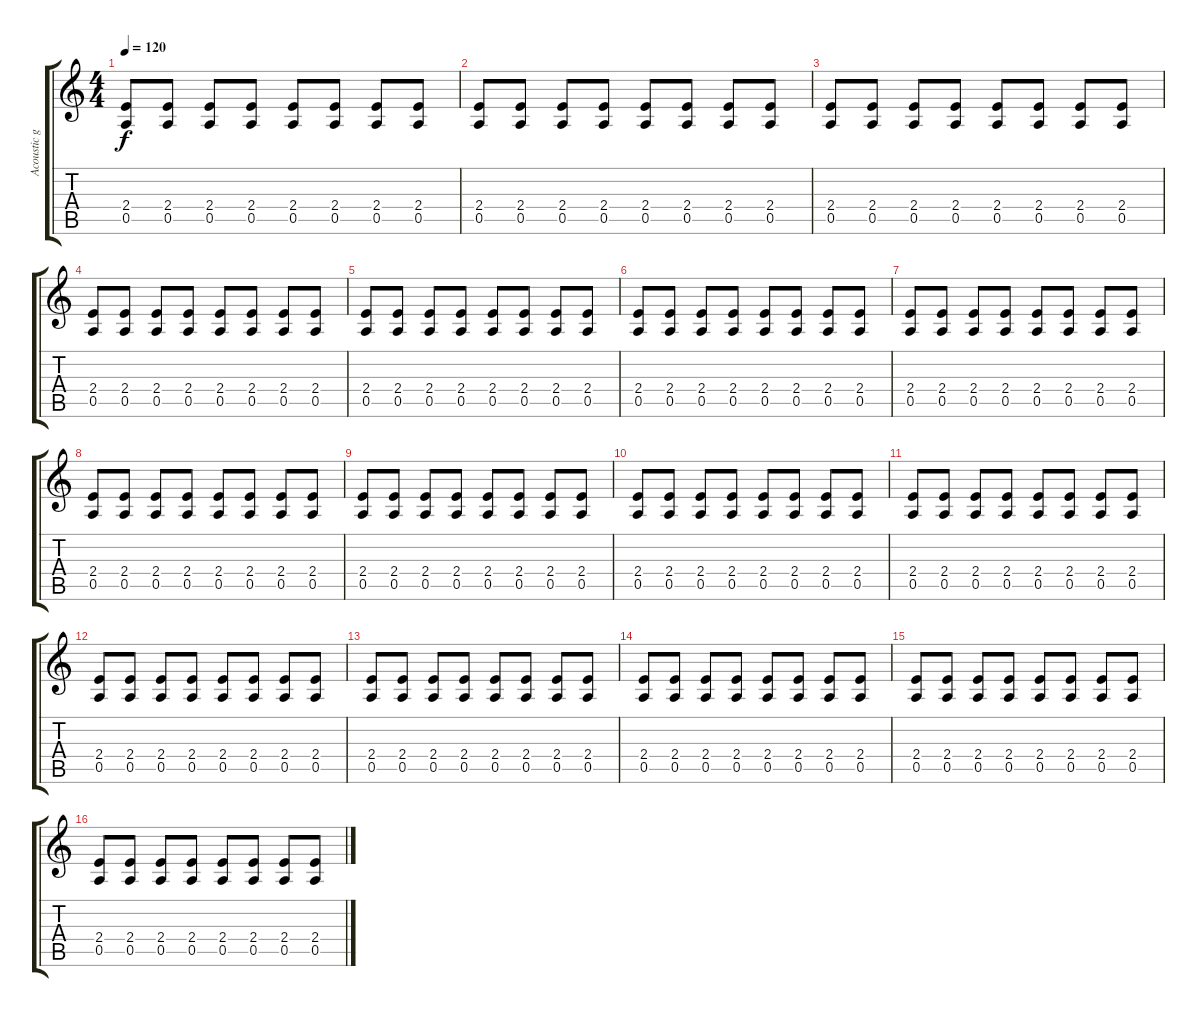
\track ("Acoustic guitar 2" "Acoustic g") {instrument acousticguitarsteel}
\staff {score tabs}
\tuning (E4 B3 G3 D3 A2 E2) {hide}
\ts (4 4)
\tempo 120
\clef g2
\ks c
(2.4 0.5).8{dy f} (2.4 0.5).8 (2.4 0.5).8 (2.4 0.5).8 (2.4 0.5).8 (2.4 0.5).8 (2.4 0.5).8 (2.4 0.5).8 |
(2.4 0.5).8 (2.4 0.5).8 (2.4 0.5).8 (2.4 0.5).8 (2.4 0.5).8 (2.4 0.5).8 (2.4 0.5).8 (2.4 0.5).8 |
(2.4 0.5).8 (2.4 0.5).8 (2.4 0.5).8 (2.4 0.5).8 (2.4 0.5).8 (2.4 0.5).8 (2.4 0.5).8 (2.4 0.5).8 |
(2.4 0.5).8 (2.4 0.5).8 (2.4 0.5).8 (2.4 0.5).8 (2.4 0.5).8 (2.4 0.5).8 (2.4 0.5).8 (2.4 0.5).8 |
(2.4 0.5).8 (2.4 0.5).8 (2.4 0.5).8 (2.4 0.5).8 (2.4 0.5).8 (2.4 0.5).8 (2.4 0.5).8 (2.4 0.5).8 |
(2.4 0.5).8 (2.4 0.5).8 (2.4 0.5).8 (2.4 0.5).8 (2.4 0.5).8 (2.4 0.5).8 (2.4 0.5).8 (2.4 0.5).8 |
(2.4 0.5).8 (2.4 0.5).8 (2.4 0.5).8 (2.4 0.5).8 (2.4 0.5).8 (2.4 0.5).8 (2.4 0.5).8 (2.4 0.5).8 |
(2.4 0.5).8 (2.4 0.5).8 (2.4 0.5).8 (2.4 0.5).8 (2.4 0.5).8 (2.4 0.5).8 (2.4 0.5).8 (2.4 0.5).8 |
(2.4 0.5).8 (2.4 0.5).8 (2.4 0.5).8 (2.4 0.5).8 (2.4 0.5).8 (2.4 0.5).8 (2.4 0.5).8 (2.4 0.5).8 |
(2.4 0.5).8 (2.4 0.5).8 (2.4 0.5).8 (2.4 0.5).8 (2.4 0.5).8 (2.4 0.5).8 (2.4 0.5).8 (2.4 0.5).8 |
(2.4 0.5).8 (2.4 0.5).8 (2.4 0.5).8 (2.4 0.5).8 (2.4 0.5).8 (2.4 0.5).8 (2.4 0.5).8 (2.4 0.5).8 |
(2.4 0.5).8 (2.4 0.5).8 (2.4 0.5).8 (2.4 0.5).8 (2.4 0.5).8 (2.4 0.5).8 (2.4 0.5).8 (2.4 0.5).8 |
(2.4 0.5).8{volume 10} (2.4 0.5).8 (2.4 0.5).8 (2.4 0.5).8 (2.4 0.5).8 (2.4 0.5).8 (2.4 0.5).8 (2.4 0.5).8 |
(2.4 0.5).8{volume 8} (2.4 0.5).8 (2.4 0.5).8 (2.4 0.5).8 (2.4 0.5).8 (2.4 0.5).8 (2.4 0.5).8 (2.4 0.5).8 |
(2.4 0.5).8{volume 6} (2.4 0.5).8 (2.4 0.5).8 (2.4 0.5).8 (2.4 0.5).8 (2.4 0.5).8 (2.4 0.5).8 (2.4 0.5).8 |
(2.4 0.5).8{volume 4} (2.4 0.5).8 (2.4 0.5).8 (2.4 0.5).8 (2.4 0.5).8 (2.4 0.5).8 (2.4 0.5).8 (2.4 0.5).8
